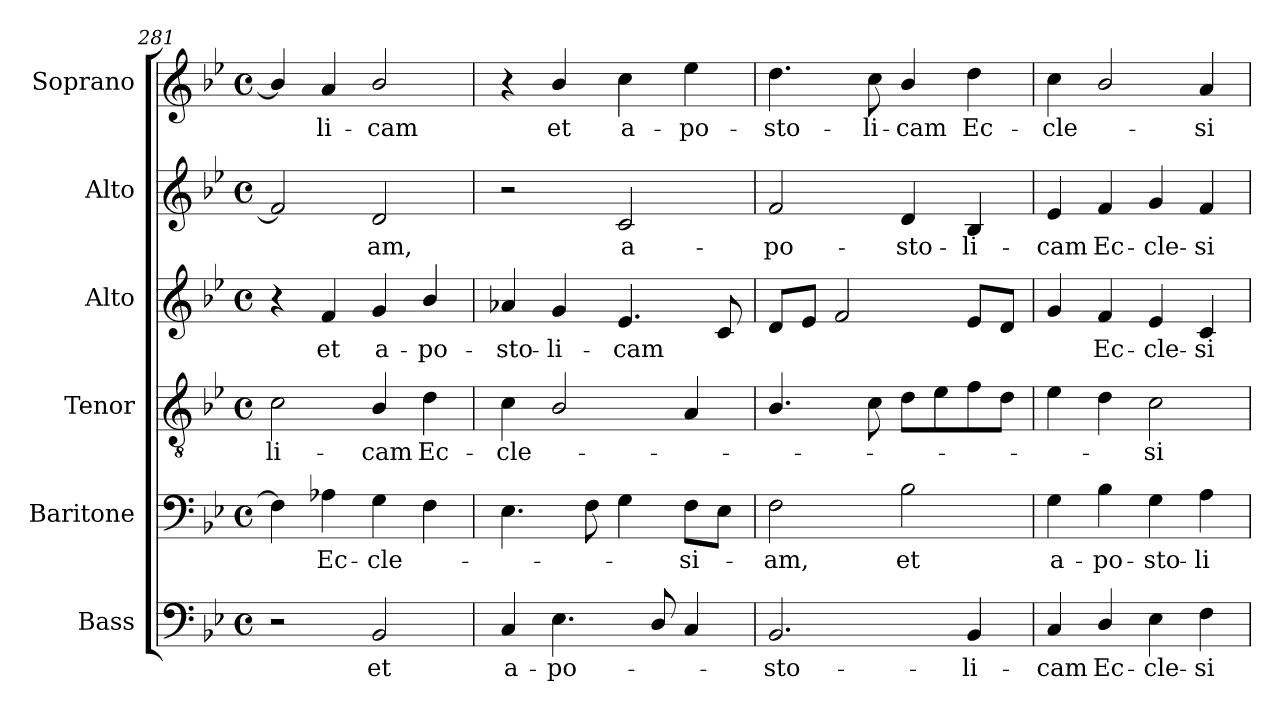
**kern	**text	**kern	**text	**kern	**text	**kern	**text	**kern	**text	**kern	**text
*part6	*part6	*part5	*part5	*part4	*part4	*part3	*part3	*part2	*part2	*part1	*part1
*staff6	*staff6	*staff5	*staff5	*staff4	*staff4	*staff3	*staff3	*staff2	*staff2	*staff1	*staff1
*I"Bass	*	*I"Baritone	*	*I"Tenor	*	*I"Alto	*	*I"Alto	*	*I"Soprano	*
*I'B.	*	*I'Bar.	*	*I'T.	*	*I'A.	*	*I'A.	*	*I'S.	*
!!LO:PB:g=z
*clefF4	*	*clefF4	*	*clefGv2	*	*clefG2	*	*clefG2	*	*clefG2	*
*	*	*	*	*ITrd7c12	*	*	*	*	*	*	*
*k[b-e-]	*	*k[b-e-]	*	*k[b-e-]	*	*k[b-e-]	*	*k[b-e-]	*	*k[b-e-]	*
*B-:	*	*B-:	*	*B-:	*	*B-:	*	*B-:	*	*B-:	*
*M4/4	*	*M4/4	*	*M4/4	*	*M4/4	*	*M4/4	*	*M4/4	*
*met(c)	*	*met(c)	*	*met(c)	*	*met(c)	*	*met(c)	*	*met(c)	*
=281	=281	=281	=281	=281	=281	=281	=281	=281	=281	=281	=281
!	!	!	!	!	!LO:LY:b:color=#000000	!	!	!	!	!	!
2r	.	4Fi\]	.	2Ci\	-li-	4r	.	2fi/]	.	4b-i/]	.
!	!	!	!LO:LY:b:color=#000000	!	!	!	!	!	!	!	!
!	!	!	!	!	!	!	!LO:LY:b:color=#000000	!	!	!	!
!	!	!	!	!	!	!	!	!	!	!	!LO:LY:b:color=#000000
.	.	4A-i\	Ec-	.	.	4fi/	et	.	.	4ai/	-li-
!	!LO:LY:b:color=#000000	!	!	!	!	!	!	!	!	!	!
!	!	!	!LO:LY:b:color=#000000	!	!	!	!	!	!	!	!
!	!	!	!	!	!LO:LY:b:color=#000000	!	!	!	!	!	!
!	!	!	!	!	!	!	!LO:LY:b:color=#000000	!	!	!	!
!	!	!	!	!	!	!	!	!	!LO:LY:b:color=#000000	!	!
!	!	!	!	!	!	!	!	!	!	!	!LO:LY:b:color=#000000
2BB-i/	et	4Gi\	-cle-	4BB-i/	-cam	4gi/	a-	2di/	-am,	2b-i/	-cam
!	!	!	!	!	!LO:LY:b:color=#000000	!	!	!	!	!	!
!	!	!	!	!	!	!	!LO:LY:b:color=#000000	!	!	!	!
.	.	4Fi\	.	4Di\	Ec-	4b-i/	-po-	.	.	.	.
=282	=282	=282	=282	=282	=282	=282	=282	=282	=282	=282	=282
!	!LO:LY:b:color=#000000	!	!	!	!	!	!	!	!	!	!
!	!	!	!	!	!LO:LY:b:color=#000000	!	!	!	!	!	!
!	!	!	!	!	!	!	!LO:LY:b:color=#000000	!	!	!	!
4Ci/	a-	4.E-i\	.	4Ci\	-cle-	4a-i/	-sto-	2r	.	4r	.
!	!LO:LY:b:color=#000000	!	!	!	!	!	!	!	!	!	!
!	!	!	!	!	!	!	!LO:LY:b:color=#000000	!	!	!	!
!	!	!	!	!	!	!	!	!	!	!	!LO:LY:b:color=#000000
4.E-i\	-po-	.	.	2BB-i/	.	4gi/	-li-	.	.	4b-i/	et
.	.	8Fi\	.	.	.	.	.	.	.	.	.
!	!	!	!	!	!	!	!LO:LY:b:color=#000000	!	!	!	!
!	!	!	!	!	!	!	!	!	!LO:LY:b:color=#000000	!	!
!	!	!	!	!	!	!	!	!	!	!	!LO:LY:b:color=#000000
.	.	4Gi\	.	.	.	4.e-i/	-cam	2ci/	a-	4cci\	a-
8Di/	.	.	.	.	.	.	.	.	.	.	.
!	!	!	!LO:LY:b:color=#000000	!	!	!	!	!	!	!	!
!	!	!	!	!	!	!	!	!	!	!	!LO:LY:b:color=#000000
4Ci/	.	8Fi\L	-si-	4AAi/	.	.	.	.	.	4ee-i\	-po-
.	.	8E-i\J	.	.	.	8ci/	.	.	.	.	.
=283	=283	=283	=283	=283	=283	=283	=283	=283	=283	=283	=283
!	!LO:LY:b:color=#000000	!	!	!	!	!	!	!	!	!	!
!	!	!	!LO:LY:b:color=#000000	!	!	!	!	!	!	!	!
!	!	!	!	!	!	!	!	!	!LO:LY:b:color=#000000	!	!
!	!	!	!	!	!	!	!	!	!	!	!LO:LY:b:color=#000000
2.BB-i/	-sto-	2Fi\	-am,	4.BB-i/	.	8di/L	.	2fi/	-po-	4.ddi\	-sto-
.	.	.	.	.	.	8e-i/J	.	.	.	.	.
.	.	.	.	.	.	2fi/	.	.	.	.	.
!	!	!	!	!	!	!	!	!	!	!	!LO:LY:b:color=#000000
.	.	.	.	8Ci\	.	.	.	.	.	8cci\	-li-
!	!	!	!LO:LY:b:color=#000000	!	!	!	!	!	!	!	!
!	!	!	!	!	!	!	!	!	!LO:LY:b:color=#000000	!	!
!	!	!	!	!	!	!	!	!	!	!	!LO:LY:b:color=#000000
.	.	2B-i\	et	8Di\L	.	.	.	4di/	-sto-	4b-i/	-cam
.	.	.	.	8E-i\	.	.	.	.	.	.	.
!	!LO:LY:b:color=#000000	!	!	!	!	!	!	!	!	!	!
!	!	!	!	!	!	!	!	!	!LO:LY:b:color=#000000	!	!
!	!	!	!	!	!	!	!	!	!	!	!LO:LY:b:color=#000000
4BB-i/	-li-	.	.	8Fi\	.	8e-i/L	.	4B-i/	-li-	4ddi\	Ec-
.	.	.	.	8Di\J	.	8di/J	.	.	.	.	.
=284	=284	=284	=284	=284	=284	=284	=284	=284	=284	=284	=284
!	!LO:LY:b:color=#000000	!	!	!	!	!	!	!	!	!	!
!	!	!	!LO:LY:b:color=#000000	!	!	!	!	!	!	!	!
!	!	!	!	!	!	!	!	!	!LO:LY:b:color=#000000	!	!
!	!	!	!	!	!	!	!	!	!	!	!LO:LY:b:color=#000000
4Ci/	-cam	4Gi\	a-	4E-i\	.	4gi/	.	4e-i/	-cam	4cci\	-cle-
!	!LO:LY:b:color=#000000	!	!	!	!	!	!	!	!	!	!
!	!	!	!LO:LY:b:color=#000000	!	!	!	!	!	!	!	!
!	!	!	!	!	!	!	!LO:LY:b:color=#000000	!	!	!	!
!	!	!	!	!	!	!	!	!	!LO:LY:b:color=#000000	!	!
4Di/	Ec-	4B-i\	-po-	4Di\	.	4fi/	Ec-	4fi/	Ec-	2b-i/	.
!	!LO:LY:b:color=#000000	!	!	!	!	!	!	!	!	!	!
!	!	!	!LO:LY:b:color=#000000	!	!	!	!	!	!	!	!
!	!	!	!	!	!LO:LY:b:color=#000000	!	!	!	!	!	!
!	!	!	!	!	!	!	!LO:LY:b:color=#000000	!	!	!	!
!	!	!	!	!	!	!	!	!	!LO:LY:b:color=#000000	!	!
4E-i\	-cle-	4Gi\	-sto-	2Ci\	-si-	4e-i/	-cle-	4gi/	-cle-	.	.
!	!LO:LY:b:color=#000000	!	!	!	!	!	!	!	!	!	!
!	!	!	!LO:LY:b:color=#000000	!	!	!	!	!	!	!	!
!	!	!	!	!	!	!	!LO:LY:b:color=#000000	!	!	!	!
!	!	!	!	!	!	!	!	!	!LO:LY:b:color=#000000	!	!
!	!	!	!	!	!	!	!	!	!	!	!LO:LY:b:color=#000000
4Fi\	-si-	4Ai\	-li-	.	.	4ci/	-si-	4fi/	-si-	4ai/	-si-
=	=	=	=	=	=	=	=	=	=	=	=
*-	*-	*-	*-	*-	*-	*-	*-	*-	*-	*-	*-
